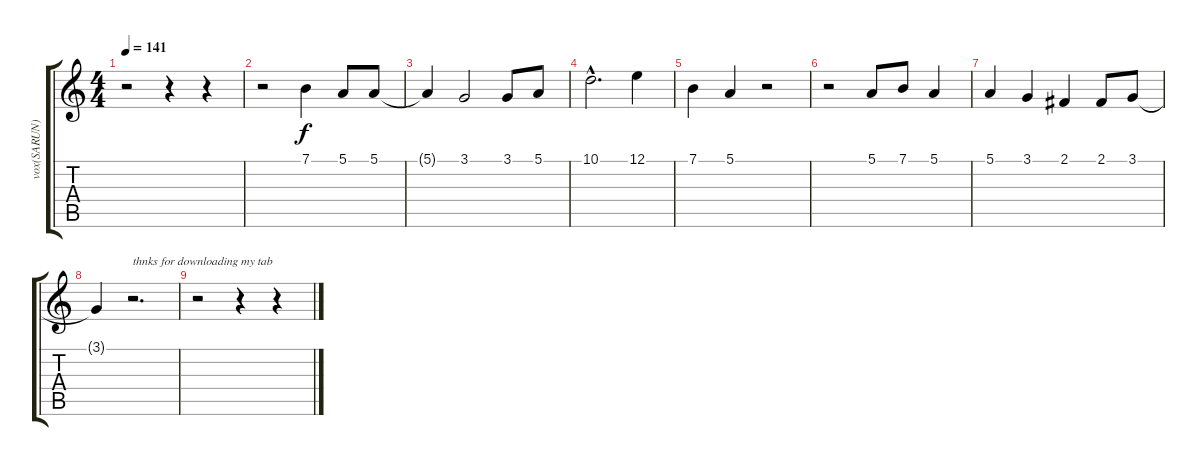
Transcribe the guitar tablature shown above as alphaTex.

\track ("vox(SARUN)" "vox(SARUN)") {instrument acousticgrandpiano}
\staff {score tabs}
\tuning (E4 B3 G3 D3 A2 E2) {hide}
\ts (4 4)
\tempo 141
\clef g2
\ks c
r.2{dy f} r.4 r.4 |
r.2 7.1.4 5.1.8 5.1.8 |
5.1{t}.4 3.1.2 3.1.8 5.1.8 |
10.1{hac}.2{d} 12.1.4 |
7.1.4 5.1.4 r.2 |
r.2 5.1.8 7.1.8 5.1.4 |
5.1.4 3.1.4 2.1.4 2.1.8 3.1.8 |
3.1{t}.4 r.2{d txt "thnks for downloading my tab"} |
r.2 r.4 r.4
